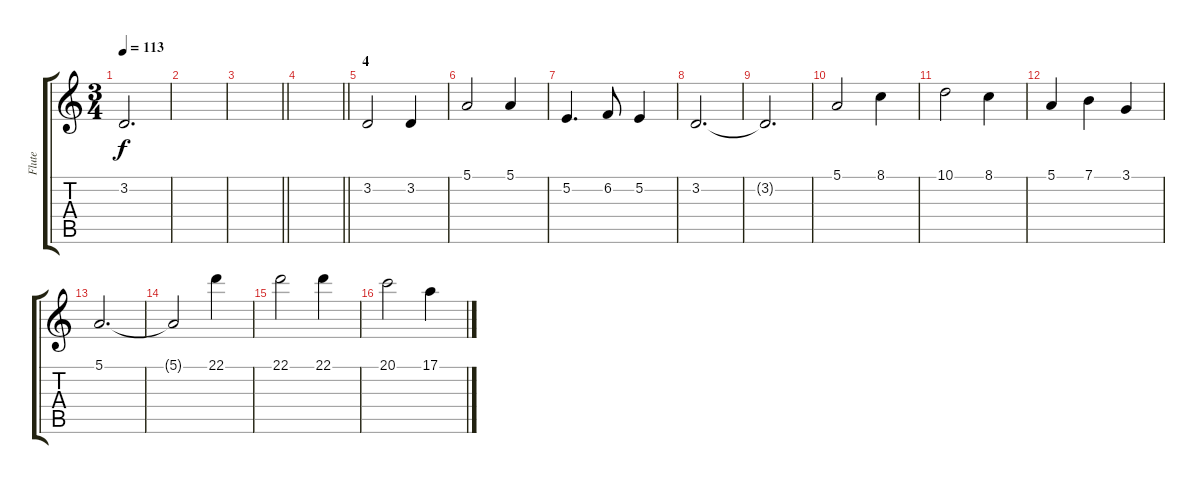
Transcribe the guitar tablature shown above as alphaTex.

\track ("Flute" "Flute") {instrument piccolo}
\staff {score tabs}
\tuning (E4 B3 G3 D3 A2 E2) {hide}
\ts (3 4)
\tempo 113
\clef g2
\ks c
3.2.2{d dy f} |
|
\barLineRight lightlight
|
\barLineRight lightlight
|
\section ("" "4")
3.2.2{instrument piccolo} 3.2.4 |
5.1.2 5.1.4 |
5.2.4{d} 6.2.8 5.2.4 |
3.2.2{d} |
3.2{t}.2{d} |
5.1.2 8.1.4 |
10.1.2 8.1.4 |
5.1.4 7.1.4 3.1.4 |
5.1.2{d} |
5.1{t}.2 22.1.4 |
22.1.2 22.1.4 |
20.1.2 17.1.4
